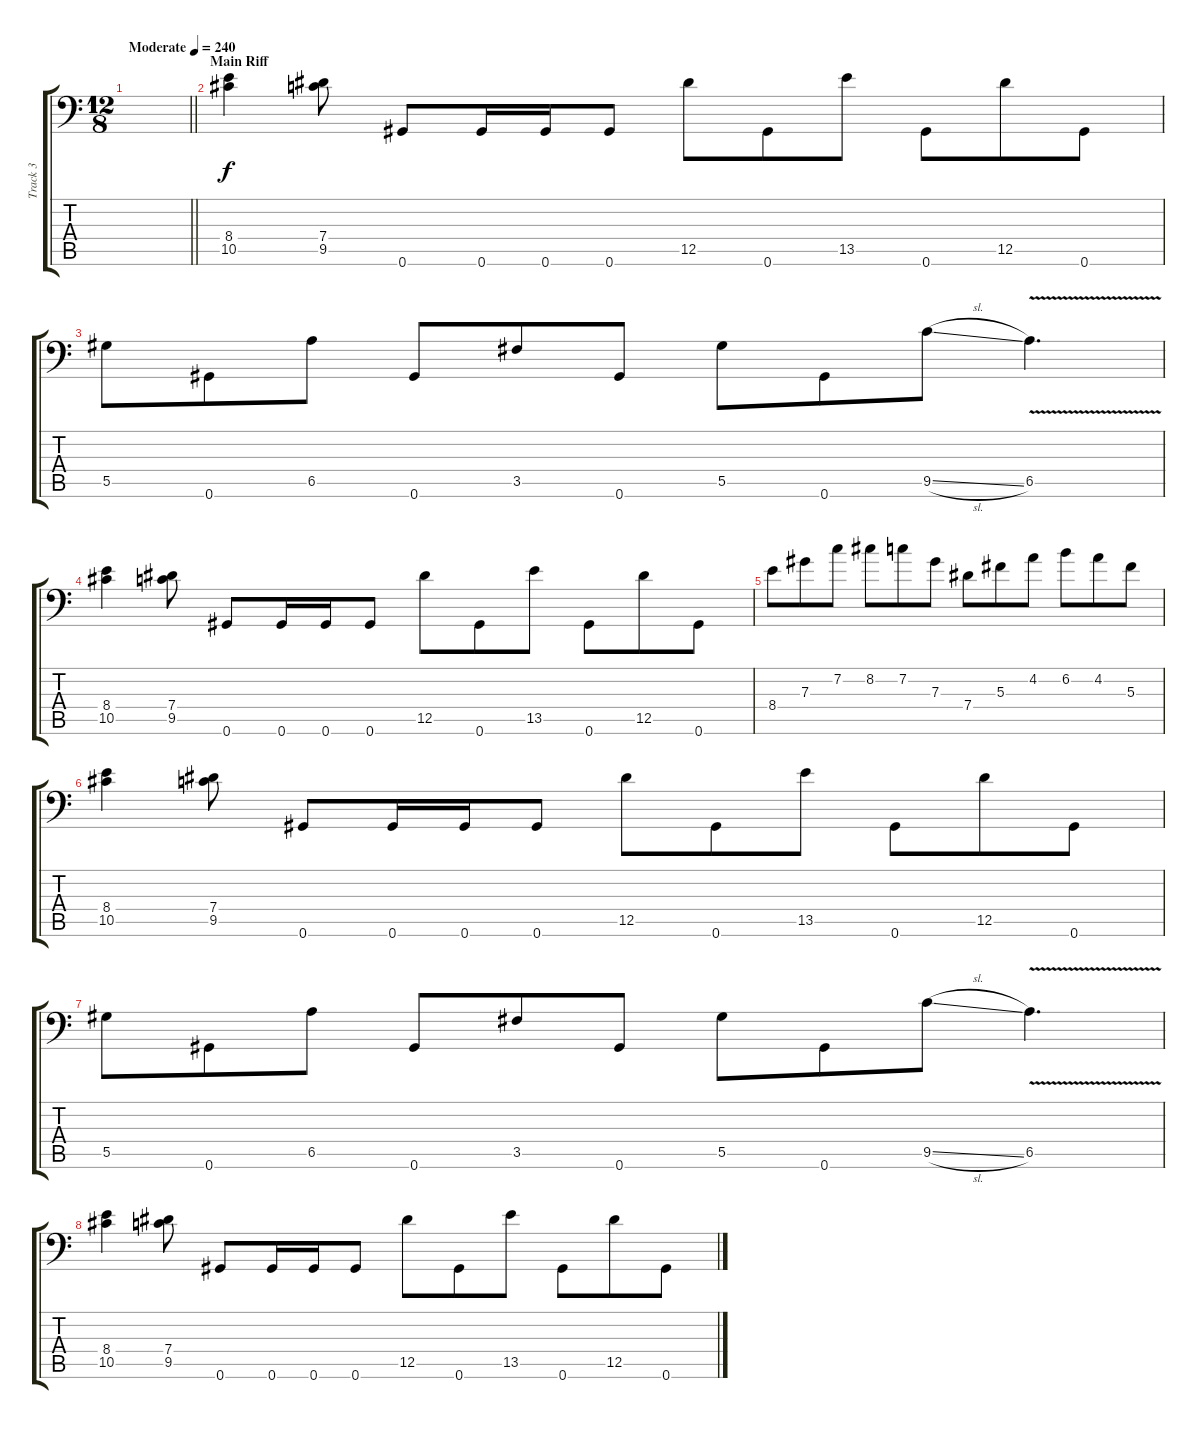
\track ("Track 3" "Track 3") {instrument distortionguitar}
\staff {score tabs}
\tuning (Bb3 F3 Db3 Ab2 Eb2 Ab1) {hide}
\ts (12 8)
\tempo (240 "Moderate")
\clef f4
\barLineRight lightlight
\ks c
|
\section ("" "Main Riff")
(8.4 10.5).4 (7.4 9.5).8 0.6.8 0.6.16 0.6.16 0.6.8 12.5.8 0.6.8 13.5.8 0.6.8 12.5.8 0.6.8 |
5.5.8 0.6.8 6.5.8 0.6.8 3.5.8 0.6.8 5.5.8 0.6.8 9.5{sl}.8 6.5{v}.4{d} |
(8.4 10.5).4 (7.4 9.5).8 0.6.8 0.6.16 0.6.16 0.6.8 12.5.8 0.6.8 13.5.8 0.6.8 12.5.8 0.6.8 |
8.4.8 7.3.8 7.2.8 8.2.8 7.2.8 7.3.8 7.4.8 5.3.8 4.2.8 6.2.8 4.2.8 5.3.8 |
(8.4 10.5).4 (7.4 9.5).8 0.6.8 0.6.16 0.6.16 0.6.8 12.5.8 0.6.8 13.5.8 0.6.8 12.5.8 0.6.8 |
5.5.8 0.6.8 6.5.8 0.6.8 3.5.8 0.6.8 5.5.8 0.6.8 9.5{sl}.8 6.5{v}.4{d} |
(8.4 10.5).4 (7.4 9.5).8 0.6.8 0.6.16 0.6.16 0.6.8 12.5.8 0.6.8 13.5.8 0.6.8 12.5.8 0.6.8
